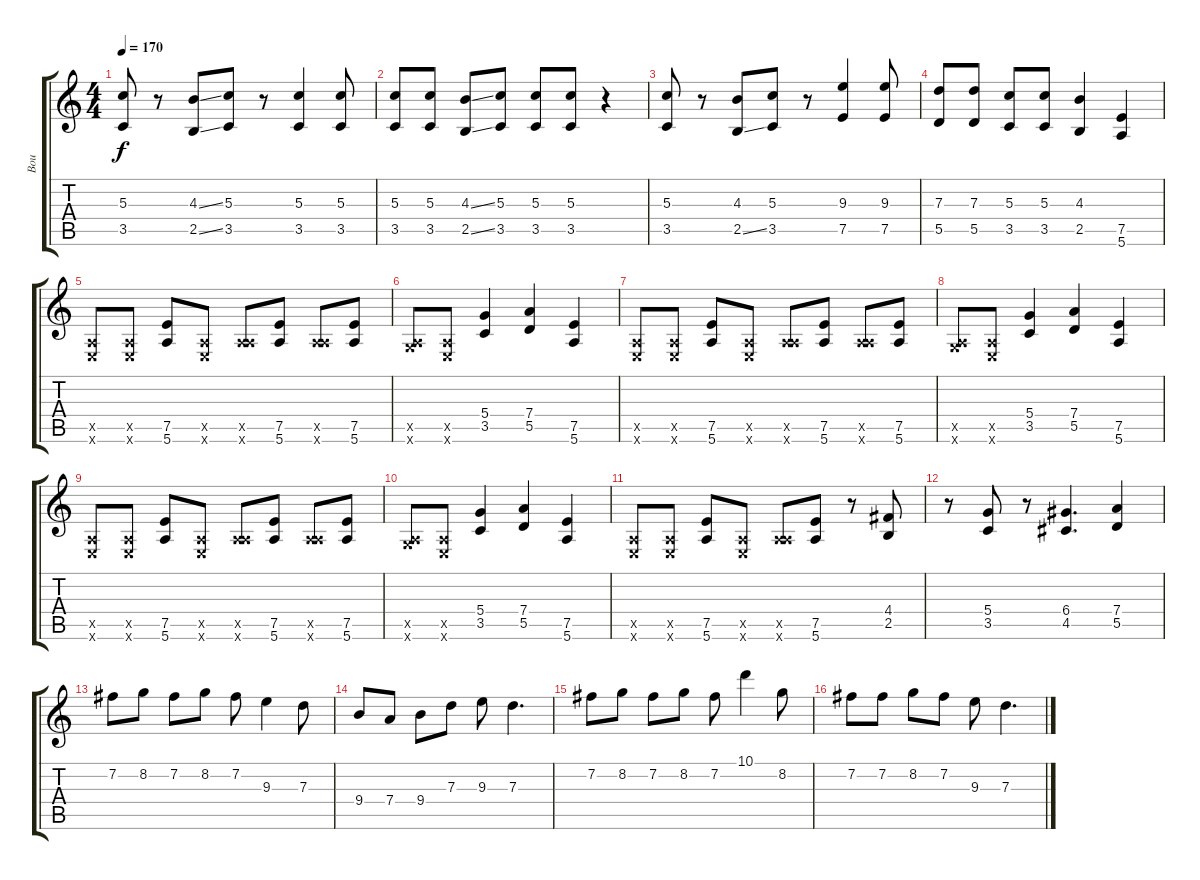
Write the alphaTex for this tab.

\track ("Bou" "Bou") {instrument distortionguitar}
\staff {score tabs}
\tuning (E4 B3 G3 D3 A2 E2) {hide}
\ts (4 4)
\tempo 170
\clef g2
\ks c
(5.3 3.5).8{dy f} r.8 (4.3{ss} 2.5{ss}).8 (5.3 3.5).8 r.8 (5.3 3.5).4 (5.3 3.5).8 |
(5.3 3.5).8 (5.3 3.5).8 (4.3{ss} 2.5{ss}).8 (5.3 3.5).8 (5.3 3.5).8 (5.3 3.5).8 r.4 |
(5.3 3.5).8 r.8 (4.3 2.5{ss}).8 (5.3 3.5).8 r.8 (9.3 7.5).4 (9.3 7.5).8 |
(7.3 5.5).8 (7.3 5.5).8 (5.3 3.5).8 (5.3 3.5).8 (4.3 2.5).4 (7.5 5.6).4 |
(0.5{x} 0.6{x}).8 (0.5{x} 0.6{x}).8 (7.5 5.6).8 (0.5{x} 0.6{x}).8 (0.5{x} 5.6{x}).8 (7.5 5.6).8 (0.5{x} 5.6{x}).8 (7.5 5.6).8 |
(0.5{x} 3.6{x}).8 (0.5{x} 0.6{x}).8 (5.4 3.5).4 (7.4 5.5).4 (7.5 5.6).4 |
(0.5{x} 0.6{x}).8 (0.5{x} 0.6{x}).8 (7.5 5.6).8 (0.5{x} 0.6{x}).8 (0.5{x} 5.6{x}).8 (7.5 5.6).8 (0.5{x} 5.6{x}).8 (7.5 5.6).8 |
(0.5{x} 3.6{x}).8 (0.5{x} 0.6{x}).8 (5.4 3.5).4 (7.4 5.5).4 (7.5 5.6).4 |
(0.5{x} 0.6{x}).8 (0.5{x} 0.6{x}).8 (7.5 5.6).8 (0.5{x} 0.6{x}).8 (0.5{x} 5.6{x}).8 (7.5 5.6).8 (0.5{x} 5.6{x}).8 (7.5 5.6).8 |
(0.5{x} 3.6{x}).8 (0.5{x} 0.6{x}).8 (5.4 3.5).4 (7.4 5.5).4 (7.5 5.6).4 |
(0.5{x} 0.6{x}).8 (0.5{x} 0.6{x}).8 (7.5 5.6).8 (0.5{x} 0.6{x}).8 (0.5{x} 5.6{x}).8 (7.5 5.6).8 r.8 (4.4 2.5).8 |
r.8 (5.4 3.5).8 r.8 (6.4 4.5).4{d} (7.4 5.5).4 |
7.2.8 8.2.8 7.2.8 8.2.8 7.2.8 9.3.4 7.3.8 |
9.4.8 7.4.8 9.4.8 7.3.8 9.3.8 7.3.4{d} |
7.2.8 8.2.8 7.2.8 8.2.8 7.2.8 10.1.4 8.2.8 |
7.2.8 7.2.8 8.2.8 7.2.8 9.3.8 7.3.4{d}
